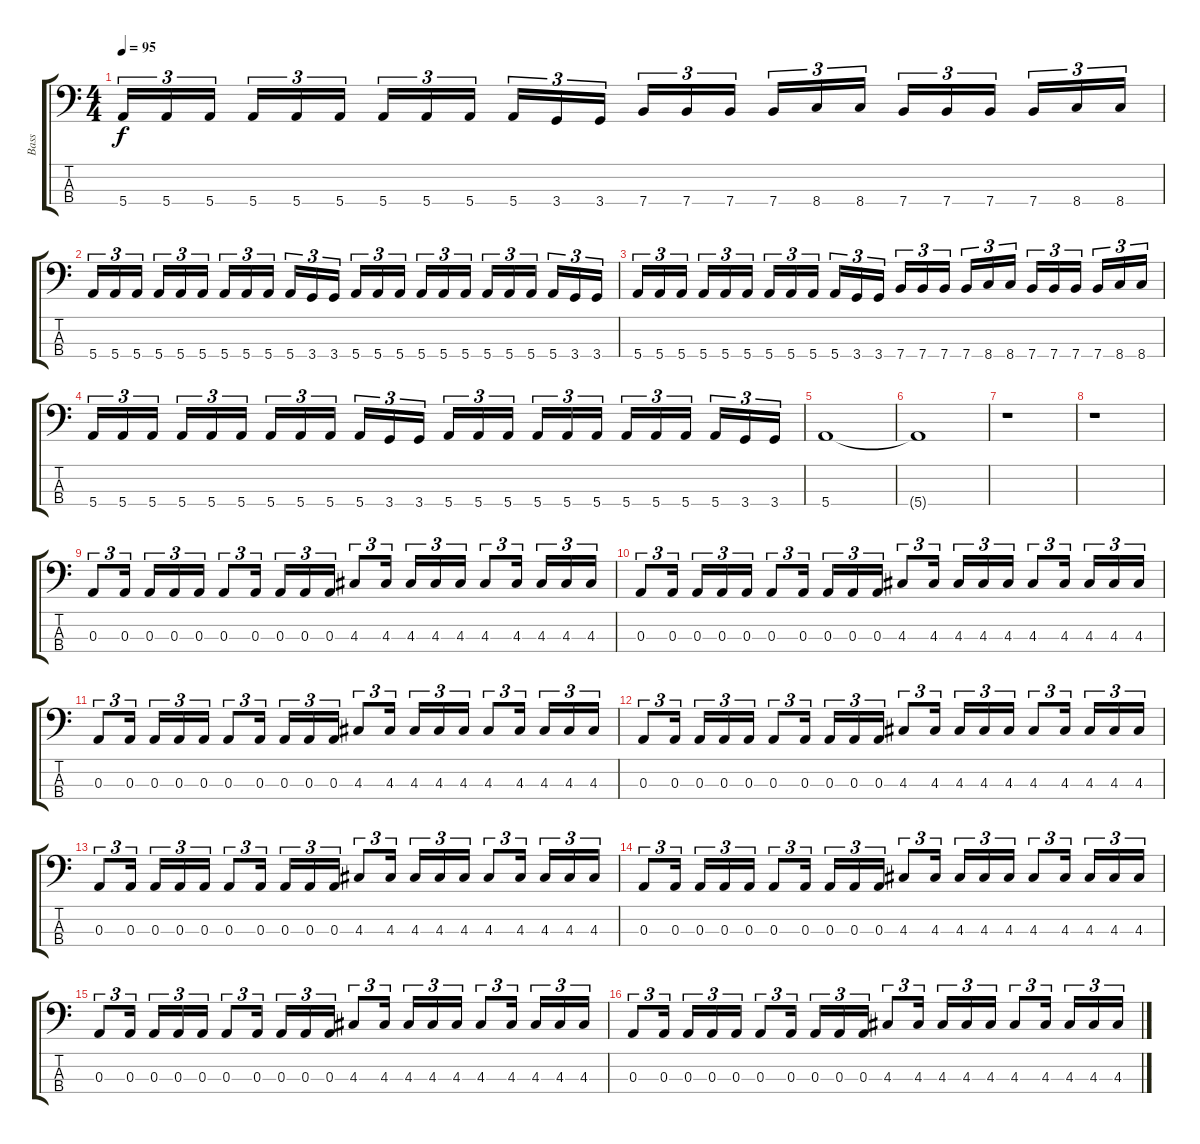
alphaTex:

\track ("Bass" "Bass") {instrument electricbassfinger}
\staff {score tabs}
\tuning (G2 D2 A1 E1) {hide}
\ts (4 4)
\tempo 95
\clef f4
\ks c
5.4.16{tu (3 2) dy f} 5.4.16{tu (3 2)} 5.4.16{tu (3 2)} 5.4.16{tu (3 2)} 5.4.16{tu (3 2)} 5.4.16{tu (3 2)} 5.4.16{tu (3 2)} 5.4.16{tu (3 2)} 5.4.16{tu (3 2)} 5.4.16{tu (3 2)} 3.4.16{tu (3 2)} 3.4.16{tu (3 2)} 7.4.16{tu (3 2)} 7.4.16{tu (3 2)} 7.4.16{tu (3 2)} 7.4.16{tu (3 2)} 8.4.16{tu (3 2)} 8.4.16{tu (3 2)} 7.4.16{tu (3 2)} 7.4.16{tu (3 2)} 7.4.16{tu (3 2)} 7.4.16{tu (3 2)} 8.4.16{tu (3 2)} 8.4.16{tu (3 2)} |
5.4.16{tu (3 2)} 5.4.16{tu (3 2)} 5.4.16{tu (3 2)} 5.4.16{tu (3 2)} 5.4.16{tu (3 2)} 5.4.16{tu (3 2)} 5.4.16{tu (3 2)} 5.4.16{tu (3 2)} 5.4.16{tu (3 2)} 5.4.16{tu (3 2)} 3.4.16{tu (3 2)} 3.4.16{tu (3 2)} 5.4.16{tu (3 2)} 5.4.16{tu (3 2)} 5.4.16{tu (3 2)} 5.4.16{tu (3 2)} 5.4.16{tu (3 2)} 5.4.16{tu (3 2)} 5.4.16{tu (3 2)} 5.4.16{tu (3 2)} 5.4.16{tu (3 2)} 5.4.16{tu (3 2)} 3.4.16{tu (3 2)} 3.4.16{tu (3 2)} |
5.4.16{tu (3 2)} 5.4.16{tu (3 2)} 5.4.16{tu (3 2)} 5.4.16{tu (3 2)} 5.4.16{tu (3 2)} 5.4.16{tu (3 2)} 5.4.16{tu (3 2)} 5.4.16{tu (3 2)} 5.4.16{tu (3 2)} 5.4.16{tu (3 2)} 3.4.16{tu (3 2)} 3.4.16{tu (3 2)} 7.4.16{tu (3 2)} 7.4.16{tu (3 2)} 7.4.16{tu (3 2)} 7.4.16{tu (3 2)} 8.4.16{tu (3 2)} 8.4.16{tu (3 2)} 7.4.16{tu (3 2)} 7.4.16{tu (3 2)} 7.4.16{tu (3 2)} 7.4.16{tu (3 2)} 8.4.16{tu (3 2)} 8.4.16{tu (3 2)} |
5.4.16{tu (3 2)} 5.4.16{tu (3 2)} 5.4.16{tu (3 2)} 5.4.16{tu (3 2)} 5.4.16{tu (3 2)} 5.4.16{tu (3 2)} 5.4.16{tu (3 2)} 5.4.16{tu (3 2)} 5.4.16{tu (3 2)} 5.4.16{tu (3 2)} 3.4.16{tu (3 2)} 3.4.16{tu (3 2)} 5.4.16{tu (3 2)} 5.4.16{tu (3 2)} 5.4.16{tu (3 2)} 5.4.16{tu (3 2)} 5.4.16{tu (3 2)} 5.4.16{tu (3 2)} 5.4.16{tu (3 2)} 5.4.16{tu (3 2)} 5.4.16{tu (3 2)} 5.4.16{tu (3 2)} 3.4.16{tu (3 2)} 3.4.16{tu (3 2)} |
5.4.1 |
5.4{t}.1 |
r.1 |
r.1 |
0.3.8{tu (3 2)} 0.3.16{tu (3 2)} 0.3.16{tu (3 2)} 0.3.16{tu (3 2)} 0.3.16{tu (3 2)} 0.3.8{tu (3 2)} 0.3.16{tu (3 2)} 0.3.16{tu (3 2)} 0.3.16{tu (3 2)} 0.3.16{tu (3 2)} 4.3.8{tu (3 2)} 4.3.16{tu (3 2)} 4.3.16{tu (3 2)} 4.3.16{tu (3 2)} 4.3.16{tu (3 2)} 4.3.8{tu (3 2)} 4.3.16{tu (3 2)} 4.3.16{tu (3 2)} 4.3.16{tu (3 2)} 4.3.16{tu (3 2)} |
0.3.8{tu (3 2)} 0.3.16{tu (3 2)} 0.3.16{tu (3 2)} 0.3.16{tu (3 2)} 0.3.16{tu (3 2)} 0.3.8{tu (3 2)} 0.3.16{tu (3 2)} 0.3.16{tu (3 2)} 0.3.16{tu (3 2)} 0.3.16{tu (3 2)} 4.3.8{tu (3 2)} 4.3.16{tu (3 2)} 4.3.16{tu (3 2)} 4.3.16{tu (3 2)} 4.3.16{tu (3 2)} 4.3.8{tu (3 2)} 4.3.16{tu (3 2)} 4.3.16{tu (3 2)} 4.3.16{tu (3 2)} 4.3.16{tu (3 2)} |
0.3.8{tu (3 2)} 0.3.16{tu (3 2)} 0.3.16{tu (3 2)} 0.3.16{tu (3 2)} 0.3.16{tu (3 2)} 0.3.8{tu (3 2)} 0.3.16{tu (3 2)} 0.3.16{tu (3 2)} 0.3.16{tu (3 2)} 0.3.16{tu (3 2)} 4.3.8{tu (3 2)} 4.3.16{tu (3 2)} 4.3.16{tu (3 2)} 4.3.16{tu (3 2)} 4.3.16{tu (3 2)} 4.3.8{tu (3 2)} 4.3.16{tu (3 2)} 4.3.16{tu (3 2)} 4.3.16{tu (3 2)} 4.3.16{tu (3 2)} |
0.3.8{tu (3 2)} 0.3.16{tu (3 2)} 0.3.16{tu (3 2)} 0.3.16{tu (3 2)} 0.3.16{tu (3 2)} 0.3.8{tu (3 2)} 0.3.16{tu (3 2)} 0.3.16{tu (3 2)} 0.3.16{tu (3 2)} 0.3.16{tu (3 2)} 4.3.8{tu (3 2)} 4.3.16{tu (3 2)} 4.3.16{tu (3 2)} 4.3.16{tu (3 2)} 4.3.16{tu (3 2)} 4.3.8{tu (3 2)} 4.3.16{tu (3 2)} 4.3.16{tu (3 2)} 4.3.16{tu (3 2)} 4.3.16{tu (3 2)} |
0.3.8{tu (3 2)} 0.3.16{tu (3 2)} 0.3.16{tu (3 2)} 0.3.16{tu (3 2)} 0.3.16{tu (3 2)} 0.3.8{tu (3 2)} 0.3.16{tu (3 2)} 0.3.16{tu (3 2)} 0.3.16{tu (3 2)} 0.3.16{tu (3 2)} 4.3.8{tu (3 2)} 4.3.16{tu (3 2)} 4.3.16{tu (3 2)} 4.3.16{tu (3 2)} 4.3.16{tu (3 2)} 4.3.8{tu (3 2)} 4.3.16{tu (3 2)} 4.3.16{tu (3 2)} 4.3.16{tu (3 2)} 4.3.16{tu (3 2)} |
0.3.8{tu (3 2)} 0.3.16{tu (3 2)} 0.3.16{tu (3 2)} 0.3.16{tu (3 2)} 0.3.16{tu (3 2)} 0.3.8{tu (3 2)} 0.3.16{tu (3 2)} 0.3.16{tu (3 2)} 0.3.16{tu (3 2)} 0.3.16{tu (3 2)} 4.3.8{tu (3 2)} 4.3.16{tu (3 2)} 4.3.16{tu (3 2)} 4.3.16{tu (3 2)} 4.3.16{tu (3 2)} 4.3.8{tu (3 2)} 4.3.16{tu (3 2)} 4.3.16{tu (3 2)} 4.3.16{tu (3 2)} 4.3.16{tu (3 2)} |
0.3.8{tu (3 2)} 0.3.16{tu (3 2)} 0.3.16{tu (3 2)} 0.3.16{tu (3 2)} 0.3.16{tu (3 2)} 0.3.8{tu (3 2)} 0.3.16{tu (3 2)} 0.3.16{tu (3 2)} 0.3.16{tu (3 2)} 0.3.16{tu (3 2)} 4.3.8{tu (3 2)} 4.3.16{tu (3 2)} 4.3.16{tu (3 2)} 4.3.16{tu (3 2)} 4.3.16{tu (3 2)} 4.3.8{tu (3 2)} 4.3.16{tu (3 2)} 4.3.16{tu (3 2)} 4.3.16{tu (3 2)} 4.3.16{tu (3 2)} |
0.3.8{tu (3 2)} 0.3.16{tu (3 2)} 0.3.16{tu (3 2)} 0.3.16{tu (3 2)} 0.3.16{tu (3 2)} 0.3.8{tu (3 2)} 0.3.16{tu (3 2)} 0.3.16{tu (3 2)} 0.3.16{tu (3 2)} 0.3.16{tu (3 2)} 4.3.8{tu (3 2)} 4.3.16{tu (3 2)} 4.3.16{tu (3 2)} 4.3.16{tu (3 2)} 4.3.16{tu (3 2)} 4.3.8{tu (3 2)} 4.3.16{tu (3 2)} 4.3.16{tu (3 2)} 4.3.16{tu (3 2)} 4.3.16{tu (3 2)}
